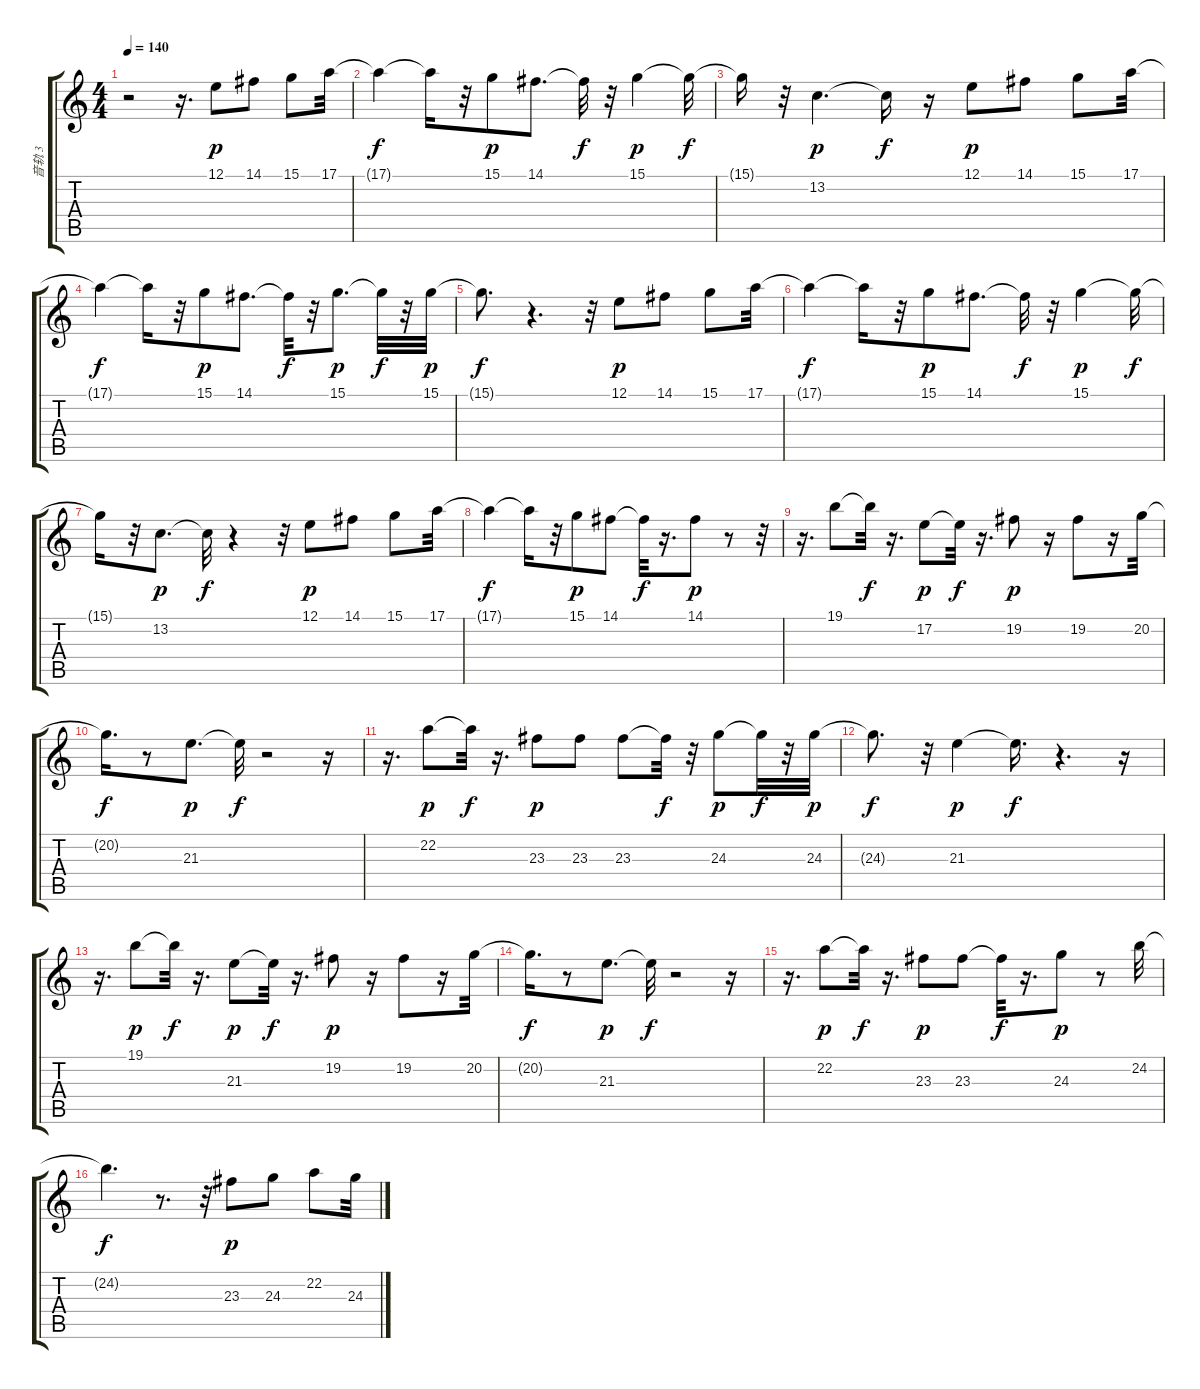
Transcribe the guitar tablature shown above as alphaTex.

\track ("音轨 3" "音轨 3") {instrument harmonica}
\staff {score tabs}
\tuning (E4 B3 G3 D3 A2 E2) {hide}
\ts (4 4)
\tempo 140
\clef g2
\ks c
r.2{dy p instrument harmonica} r.16{d} 12.1.8 14.1.8 15.1.8 17.1.32 |
17.1{t}.4{dy f} 17.1{t}.16 r.32 15.1.8{dy p} 14.1.8{d} 14.1{t}.32{dy f} r.32 15.1.4{dy p} 15.1{t}.32{dy f} |
15.1{t}.16 r.32 13.2.4{d dy p} 13.2{t}.16{dy f} r.16 12.1.8{dy p} 14.1.8 15.1.8 17.1.32 |
17.1{t}.4{dy f} 17.1{t}.16 r.32 15.1.8{dy p} 14.1.8{d} 14.1{t}.32{dy f} r.32 15.1.8{d dy p} 15.1{t}.32{dy f} r.32 15.1.32{dy p} |
15.1{t}.8{d dy f} r.4{d} r.32 12.1.8{dy p} 14.1.8 15.1.8 17.1.32 |
17.1{t}.4{dy f} 17.1{t}.16 r.32 15.1.8{dy p} 14.1.8{d} 14.1{t}.32{dy f} r.32 15.1.4{dy p} 15.1{t}.32{dy f} |
15.1{t}.16 r.32 13.2.8{d dy p} 13.2{t}.32{dy f} r.4 r.32 12.1.8{dy p} 14.1.8 15.1.8 17.1.32 |
17.1{t}.4{dy f} 17.1{t}.16 r.32 15.1.8{dy p} 14.1.8 14.1{t}.32{dy f} r.16{d} 14.1.8{dy p} r.8 r.32 |
r.16{d} 19.1.8 19.1{t}.32{dy f} r.16{d} 17.2.8{dy p} 17.2{t}.32{dy f} r.16{d} 19.2.8{dy p} r.16 19.2.8 r.16 20.2.32 |
20.2{t}.16{d dy f} r.8 21.3.8{d dy p} 21.3{t}.32{dy f} r.2 r.16 |
r.16{d} 22.2.8{dy p} 22.2{t}.32{dy f} r.16{d} 23.3.8{dy p} 23.3.8 23.3.8 23.3{t}.32{dy f} r.32 24.3.8{dy p} 24.3{t}.32{dy f} r.32 24.3.32{dy p} |
24.3{t}.8{d dy f} r.32 21.3.4{dy p} 21.3{t}.16{d dy f} r.4{d} r.16 |
r.16{d} 19.1.8{dy p} 19.1{t}.32{dy f} r.16{d} 21.3.8{dy p} 21.3{t}.32{dy f} r.16{d} 19.2.8{dy p} r.16 19.2.8 r.16 20.2.32 |
20.2{t}.16{d dy f} r.8 21.3.8{d dy p} 21.3{t}.32{dy f} r.2 r.16 |
r.16{d} 22.2.8{dy p} 22.2{t}.32{dy f} r.16{d} 23.3.8{dy p} 23.3.8 23.3{t}.32{dy f} r.16{d} 24.3.8{dy p} r.8 24.2.32 |
24.2{t}.4{d dy f} r.8{d} r.32 23.3.8{dy p} 24.3.8 22.2.8 24.3.32
